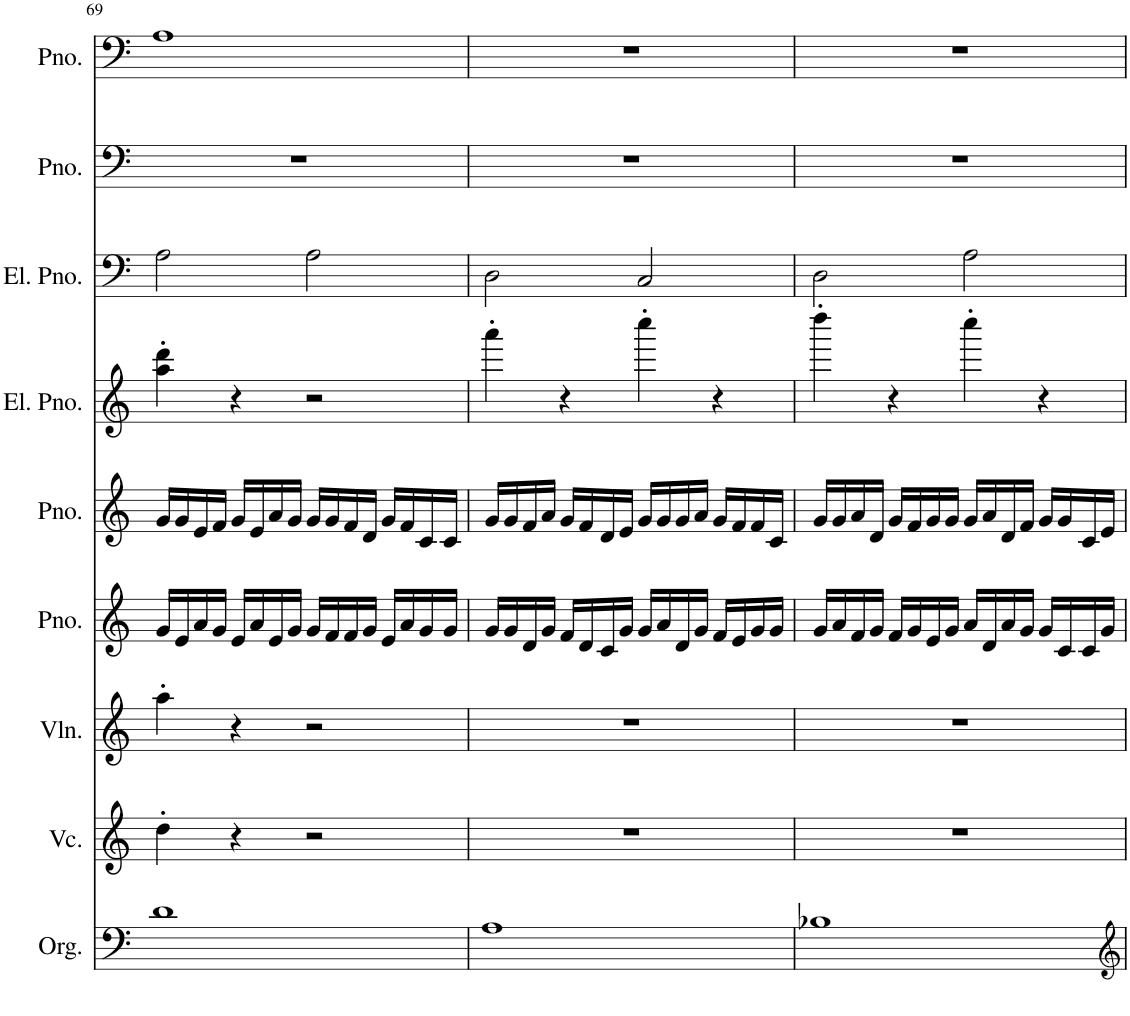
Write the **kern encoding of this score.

**kern	**kern	**kern	**kern	**kern	**kern	**kern	**kern	**kern	**kern	**kern
*part11	*part10	*part9	*part8	*part7	*part6	*part5	*part4	*part3	*part2	*part1
*staff11	*staff10	*staff9	*staff8	*staff7	*staff6	*staff5	*staff4	*staff3	*staff2	*staff1
*I"オルガン	*I"チェロ	*I"ヴァイオリン	*I"ピアノ	*I"ピアノ	*I"エレクトリックピアノ	*I"ピアノ	*I"エレクトリックピアノ	*I"エレクトリックピアノ	*I"ピアノ	*I"ピアノ
!!LO:PB:g=z
*clefF4	*clefG2	*clefG2	*clefG2	*clefG2	*clefG2	*clefG2	*clefG2	*clefF4	*clefF4	*clefF4
*k[]	*k[]	*k[]	*k[]	*k[]	*k[]	*k[]	*k[]	*k[]	*k[]	*k[]
*M4/4	*M4/4	*M4/4	*M4/4	*M4/4	*M4/4	*M4/4	*M4/4	*M4/4	*M4/4	*M4/4
=69	=69	=69	=69	=69	=69	=69	=69	=69	=69	=69
1d	4dd'\	4aa'\	16g/LL	16g/LL	4aa\' 4ddd\'	16g/LL	4aa' 4ddd'	2A\	1r	1A
.	.	.	16e/	16g/	.	16g/J	.	.	.	.
.	.	.	16a/	16e/	.	16e/L	.	.	.	.
.	.	.	16g/JJ	16f/JJ	.	16f/JJ	.	.	.	.
.	4r	4r	16e/LL	16g/LL	4r	16g/LL	4r	.	.	.
.	.	.	16a/	16e/	.	16e/J	.	.	.	.
.	.	.	16e/	16a/	.	16a/L	.	.	.	.
.	.	.	16g/JJ	16g/JJ	.	16g/JJ	.	.	.	.
.	2r	2r	16g/LL	16g/LL	2r	16g/LL	2r	2A\	.	.
.	.	.	16f/	16g/	.	16g/J	.	.	.	.
.	.	.	16f/	16f/	.	16f/L	.	.	.	.
.	.	.	16g/JJ	16d/JJ	.	16d/JJ	.	.	.	.
.	.	.	16e/LL	16g/LL	.	16g/LL	.	.	.	.
.	.	.	16a/	16f/	.	16f/J	.	.	.	.
.	.	.	16g/	16c/	.	16c/L	.	.	.	.
.	.	.	16g/JJ	16c/JJ	.	16c/JJ	.	.	.	.
=70	=70	=70	=70	=70	=70	=70	=70	=70	=70	=70
1A	1r	1r	16g/LL	16g/LL	4aaa'\	16g/LL	4aaa'	2D\	1r	1r
.	.	.	16g/	16g/	.	16g/J	.	.	.	.
.	.	.	16d/	16f/	.	16f/L	.	.	.	.
.	.	.	16g/JJ	16a/JJ	.	16a/JJ	.	.	.	.
.	.	.	16f/LL	16g/LL	4r	16g/LL	4r	.	.	.
.	.	.	16d/	16f/	.	16f/J	.	.	.	.
.	.	.	16c/	16d/	.	16d/L	.	.	.	.
.	.	.	16g/JJ	16e/JJ	.	16e/JJ	.	.	.	.
.	.	.	16g/LL	16g/LL	4cccc'\	16g/LL	4cccc'	2C/	.	.
.	.	.	16a/	16g/	.	16g/J	.	.	.	.
.	.	.	16d/	16g/	.	16g/L	.	.	.	.
.	.	.	16g/JJ	16a/JJ	.	16a/JJ	.	.	.	.
.	.	.	16f/LL	16g/LL	4r	16g/LL	4r	.	.	.
.	.	.	16e/	16f/	.	16f/J	.	.	.	.
.	.	.	16g/	16f/	.	16f/L	.	.	.	.
.	.	.	16g/JJ	16c/JJ	.	16c/JJ	.	.	.	.
=71	=71	=71	=71	=71	=71	=71	=71	=71	=71	=71
1B-X	1r	1r	16g/LL	16g/LL	4dddd'\	16g/LL	4dddd'	2D\	1r	1r
.	.	.	16a/	16g/	.	16g/J	.	.	.	.
.	.	.	16f/	16a/	.	16a/L	.	.	.	.
.	.	.	16g/JJ	16d/JJ	.	16d/JJ	.	.	.	.
.	.	.	16f/LL	16g/LL	4r	16g/LL	4r	.	.	.
.	.	.	16g/	16f/	.	16f/J	.	.	.	.
.	.	.	16e/	16g/	.	16g/L	.	.	.	.
.	.	.	16g/JJ	16g/JJ	.	16g/JJ	.	.	.	.
.	.	.	16a/LL	16g/LL	4cccc'\	16g/LL	4cccc'	2A\	.	.
.	.	.	16d/	16a/	.	16a/J	.	.	.	.
.	.	.	16a/	16d/	.	16d/L	.	.	.	.
.	.	.	16g/JJ	16f/JJ	.	16f/JJ	.	.	.	.
.	.	.	16g/LL	16g/LL	4r	16g/LL	4r	.	.	.
.	.	.	16c/	16g/	.	16g/J	.	.	.	.
.	.	.	16c/	16c/	.	16c/L	.	.	.	.
.	.	.	16g/JJ	16e/JJ	.	16e/JJ	.	.	.	.
=	=	=	=	=	=	=	=	=	=	=
*-	*-	*-	*-	*-	*-	*-	*-	*-	*-	*-
